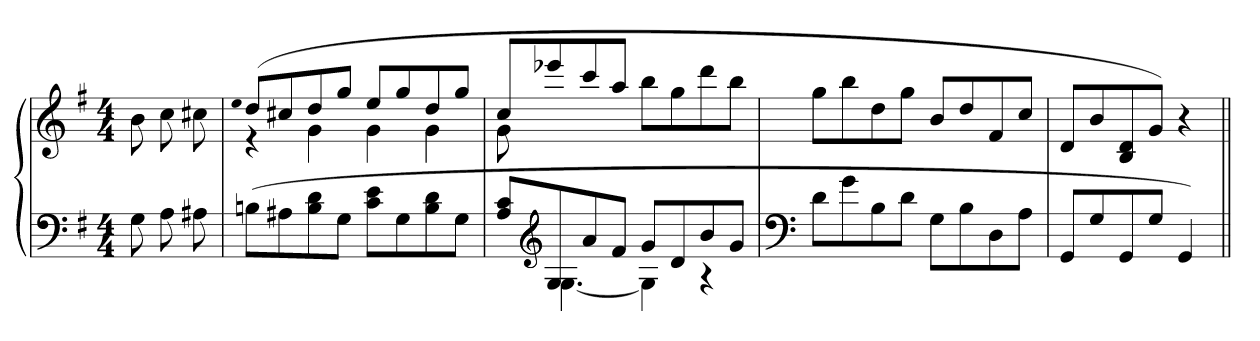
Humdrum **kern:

**kern	**kern
*part1	*part1
*staff2	*staff1
*clefF4	*clefG2
*k[f#]	*k[f#]
*G:	*G:
*M4/4	*M4/4
=	=
8G	8b
8A	8cc
8A#X	8cc#X
=85	=85
.	qee
*	*^
(8BnL	(8ddL	4r
8A#X	8cc#X	.
8B 8d	8dd	4g
8GJ	8ggJ	.
8c 8eL	8eeL	4g
8G	8gg	.
8B 8d	8dd	4g
8GJ	8ggJ	.
=86	=86	=86
*^	*	*
8A 8cL	8ryy	8ccL	8g
*clefG2	*	*	*
8G	[4.G	8eee-X	2..ryy
8a	.	8ccc	.
8f#J	.	8aaJ	.
8gL	4G]	8bbL	.
8d	.	8gg	.
8b	4r	8ddd	.
8gJ	.	8bbJ	.
*v	*v	*	*
*	*v	*v
=87	=87
*clefF4	*
8dL	8ggL
8g	8bb
8B	8dd
8dJ	8ggJ
8GL	8bL
8B	8dd
8D	8f#
8AJ	8ccJ
=88	=88
8GGL	8dL
8G	8b
8GG	8B 8d
8GJ	8gJ)
4GG)	4r
=||	=||
*-	*-
